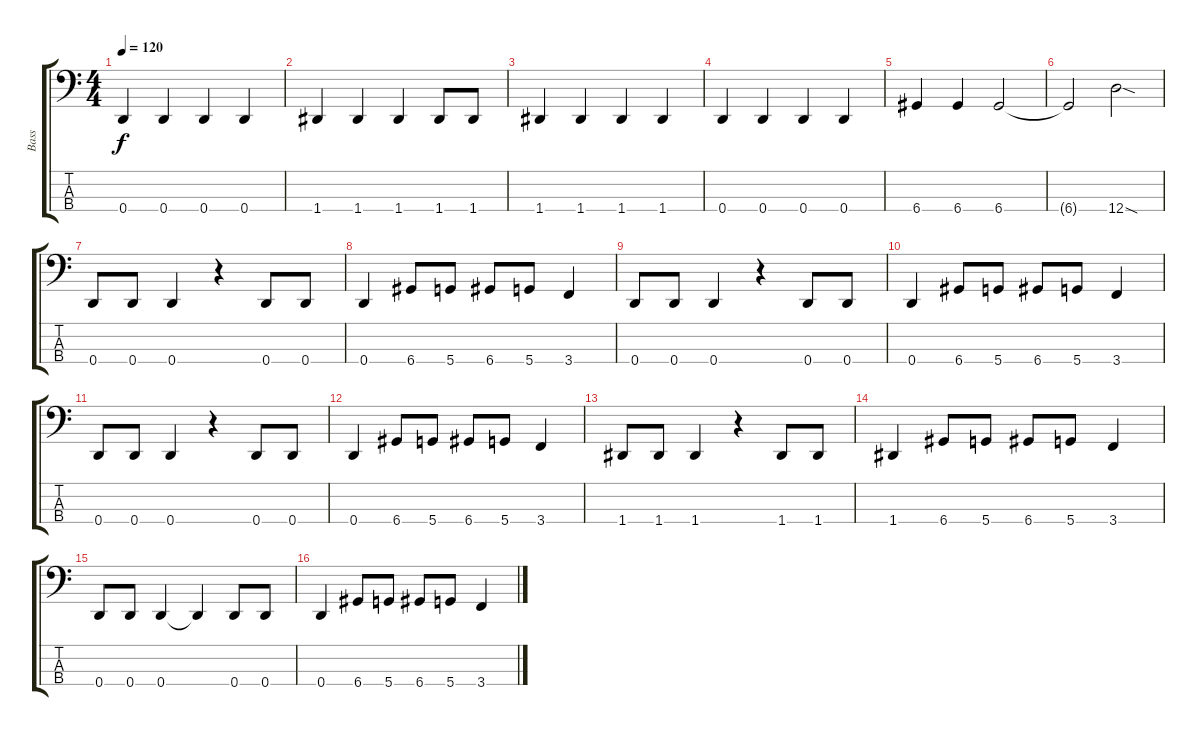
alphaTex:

\track ("Bass" "Bass") {instrument electricbasspick}
\staff {score tabs}
\tuning (F2 C2 G1 D1) {hide}
\ts (4 4)
\tempo 120
\clef f4
\ks c
0.4.4{dy f} 0.4.4 0.4.4 0.4.4 |
1.4.4 1.4.4 1.4.4 1.4.8 1.4.8 |
1.4.4 1.4.4 1.4.4 1.4.4 |
0.4.4 0.4.4 0.4.4 0.4.4 |
6.4.4 6.4.4 6.4.2 |
6.4{t}.2 12.4{sod}.2 |
0.4.8 0.4.8 0.4.4 r.4 0.4.8 0.4.8 |
0.4.4 6.4.8 5.4.8 6.4.8 5.4.8 3.4.4 |
0.4.8 0.4.8 0.4.4 r.4 0.4.8 0.4.8 |
0.4.4 6.4.8 5.4.8 6.4.8 5.4.8 3.4.4 |
0.4.8 0.4.8 0.4.4 r.4 0.4.8 0.4.8 |
0.4.4 6.4.8 5.4.8 6.4.8 5.4.8 3.4.4 |
1.4.8 1.4.8 1.4.4 r.4 1.4.8 1.4.8 |
1.4.4 6.4.8 5.4.8 6.4.8 5.4.8 3.4.4 |
0.4.8 0.4.8 0.4.4 0.4{t}.4 0.4.8 0.4.8 |
0.4.4 6.4.8 5.4.8 6.4.8 5.4.8 3.4.4
